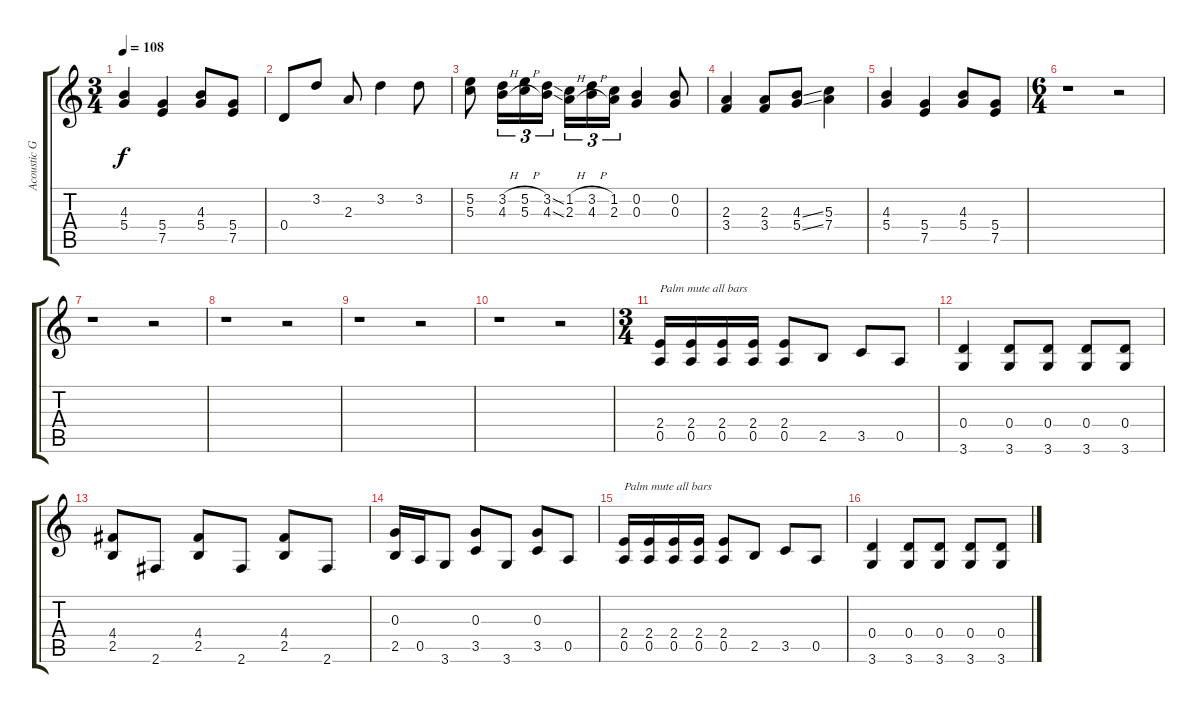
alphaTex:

\track ("Acoustic Guitar (Riff A1)" "Acoustic G") {instrument acousticguitarsteel}
\staff {score tabs}
\tuning (E4 B3 G3 D3 A2 E2) {hide}
\ts (3 4)
\tempo 108
\clef g2
\ks c
(4.3 5.4).4{dy f} (5.4 7.5).4 (4.3 5.4).8 (5.4 7.5).8 |
0.4.8 3.2.8 2.3.8 3.2.4 3.2.8 |
(5.2 5.3).8 (3.2{h} 4.3{h}).16{tu (3 2)} (5.2{h} 5.3{h}).16{tu (3 2)} (3.2{ss} 4.3{ss}).16{tu (3 2)} (1.2{h} 2.3{h}).16{tu (3 2)} (3.2{h} 4.3{h}).16{tu (3 2)} (1.2 2.3).16{tu (3 2)} (0.2 0.3).4 (0.2 0.3).8 |
(2.3 3.4).4 (2.3 3.4).8 (4.3{ss} 5.4{ss}).8 (5.3 7.4).4 |
(4.3 5.4).4 (5.4 7.5).4 (4.3 5.4).8 (5.4 7.5).8 |
\ts (6 4)
r.1 r.2 |
r.1 r.2 |
r.1 r.2 |
r.1 r.2 |
r.1 r.2 |
\ts (3 4)
(2.4 0.5).16{txt "Palm mute all bars"} (2.4 0.5).16 (2.4 0.5).16 (2.4 0.5).16 (2.4 0.5).8 2.5.8 3.5.8 0.5.8 |
(0.4 3.6).4 (0.4 3.6).8 (0.4 3.6).8 (0.4 3.6).8 (0.4 3.6).8 |
(4.4 2.5).8 2.6.8 (4.4 2.5).8 2.6.8 (4.4 2.5).8 2.6.8 |
(0.3 2.5).16 0.5.16 3.6.8 (0.3 3.5).8 3.6.8 (0.3 3.5).8 0.5.8 |
(2.4 0.5).16{txt "Palm mute all bars"} (2.4 0.5).16 (2.4 0.5).16 (2.4 0.5).16 (2.4 0.5).8 2.5.8 3.5.8 0.5.8 |
(0.4 3.6).4 (0.4 3.6).8 (0.4 3.6).8 (0.4 3.6).8 (0.4 3.6).8
